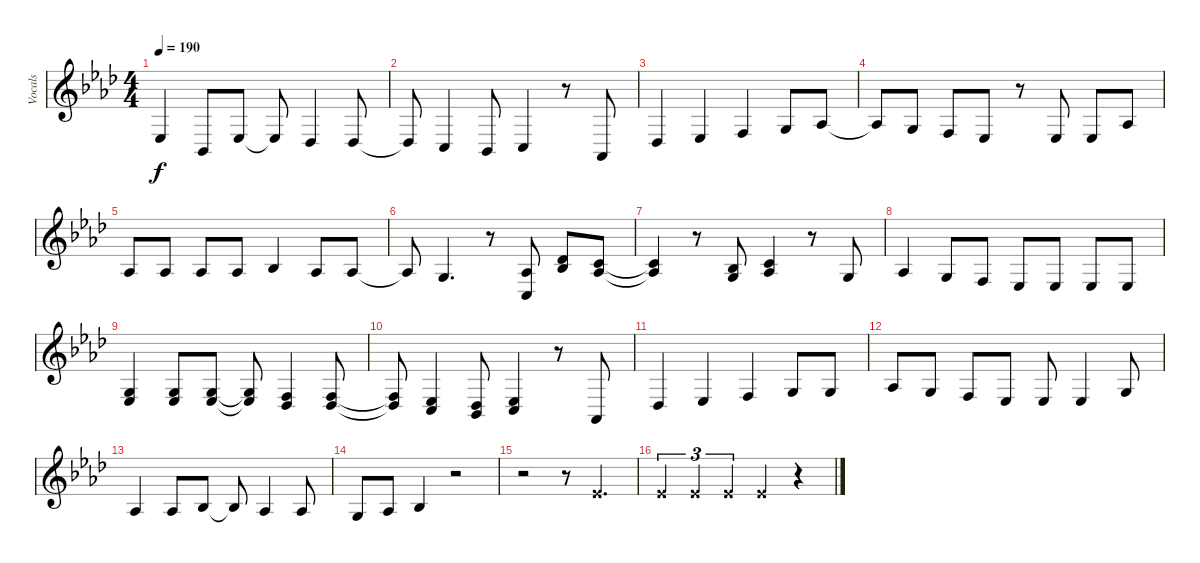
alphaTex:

\track ("Vocals" "Vocals") {instrument flute}
\staff {score}
\tuning (E4 B3 G3 D3 A2 D2) {hide}
\ts (4 4)
\tempo 190
\clef g2
\ks ab
1.4.4{dy f} 1.5.8 1.4.8 1.4{t}.8 4.5.4 4.5.8 |
4.5{t}.8 3.5.4 1.5.8 3.5.4 r.8 6.6.8 |
4.5.4 6.5.4 3.4.4 0.3.8 1.3.8 |
1.3{t}.8 0.3.8 3.4.8 1.4.8 r.8 1.4.8 1.4.8 1.3.8 |
1.3.8 1.3.8 1.3.8 1.3.8 3.3.4 1.3.8 1.3.8 |
1.3{t}.8 0.3.4{d} r.8 (1.3 3.5).8 (2.2 3.3).8 (1.2 1.3).8 |
(1.2{t} 1.3{t}).4 r.8 (3.3 5.4).8 (5.3 6.4).4 r.8 0.3.8 |
6.4.4 0.3.8 3.4.8 1.4.8 1.4.8 1.4.8 1.4.8 |
(0.3 1.4).4 (0.3 1.4).8 (0.3 1.4).8 (0.3{t} 1.4{t}).8 (3.4 4.5).4 (3.4 4.5).8 |
(3.4{t} 4.5{t}).8 (1.4 3.5).4 (4.5 8.6).8 (1.4 3.5).4 r.8 6.6.8 |
4.5.4 6.5.4 3.4.4 0.3.8 0.3.8 |
1.3.8 0.3.8 3.4.8 1.4.8 1.4.8 1.4.4 0.3.8 |
1.3.4 1.3.8 3.3.8 3.3{t}.8 1.3.4 1.3.8 |
0.3.8 1.3.8 3.3.4 r.2 |
r.2 r.8 4.2{x}.4{d} |
4.2{x}.4{tu (3 2)} 4.2{x}.4{tu (3 2)} 4.2{x}.4{tu (3 2)} 4.2{x}.4 r.4
